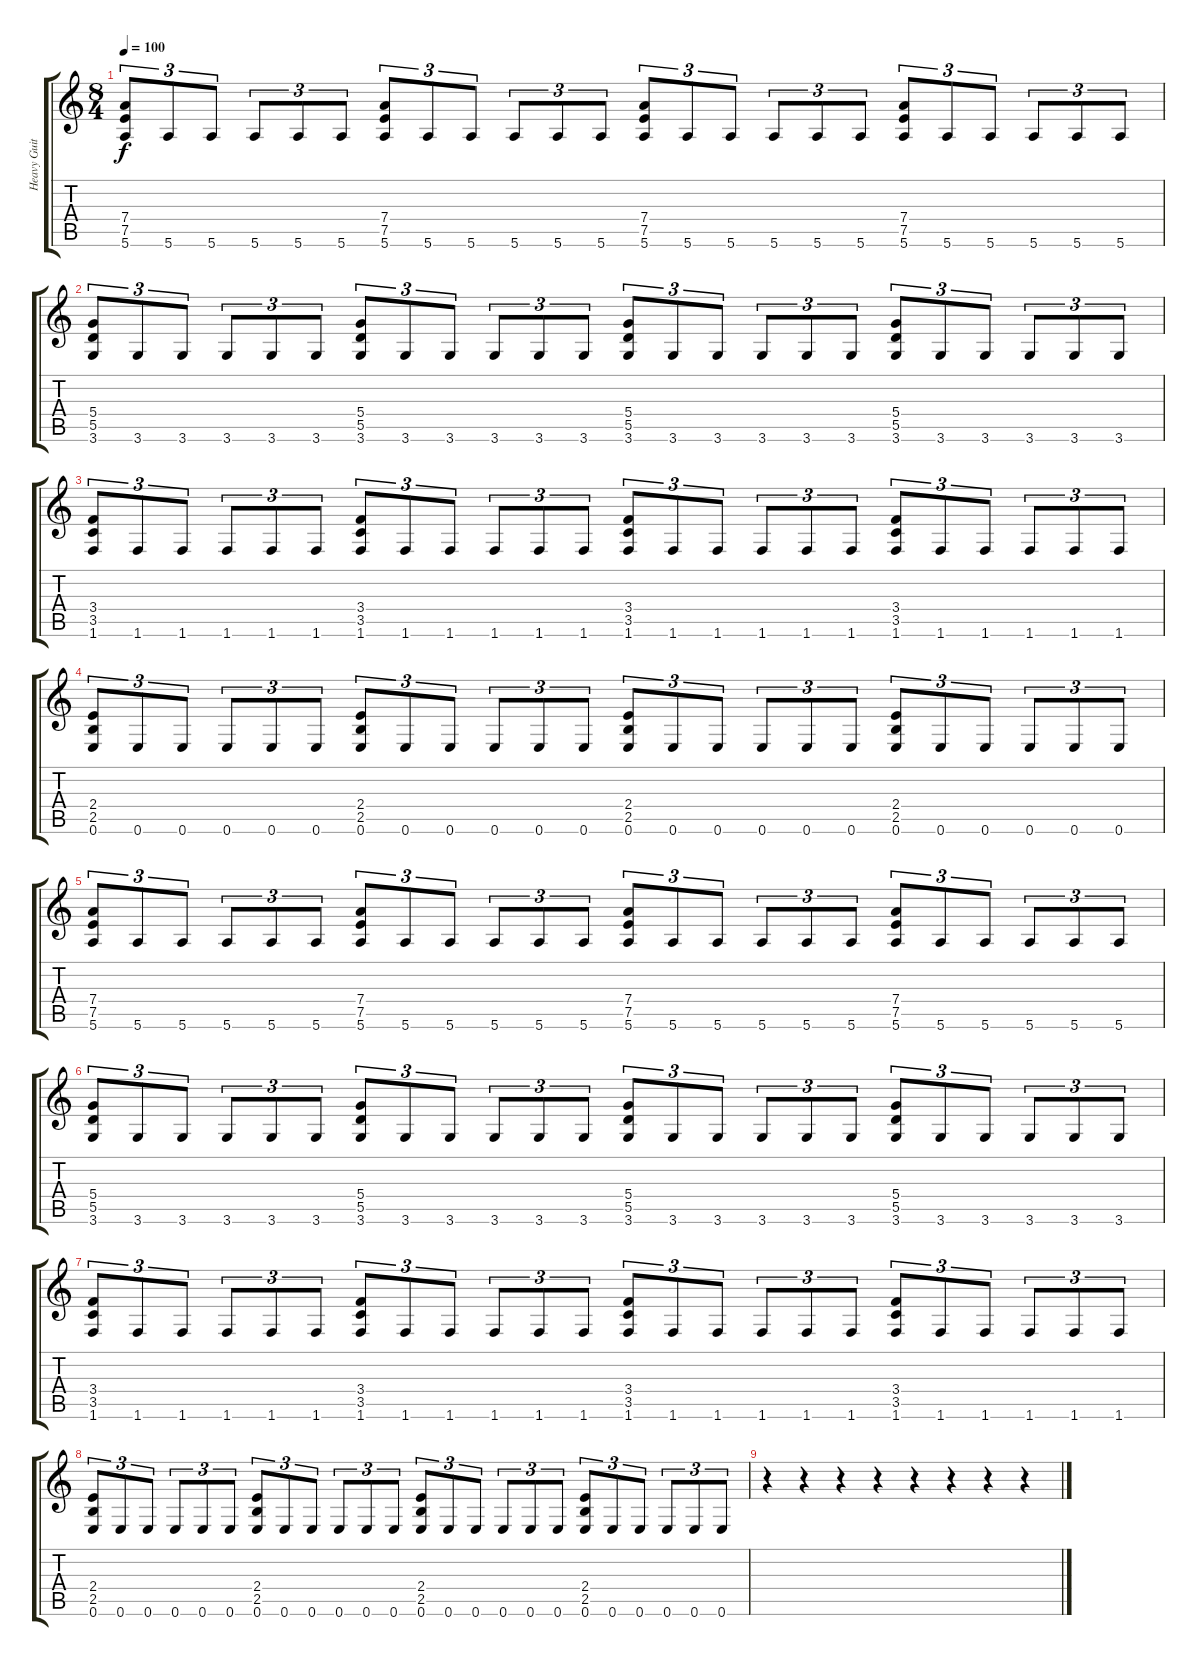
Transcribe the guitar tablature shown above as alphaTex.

\track ("Heavy Guitar2" "Heavy Guit") {instrument distortionguitar}
\staff {score tabs}
\tuning (E4 B3 G3 D3 A2 E2) {hide}
\ts (8 4)
\tempo 100
\clef g2
\ks c
(7.4 7.5 5.6).8{tu (3 2) dy f volume 12} 5.6.8{tu (3 2)} 5.6.8{tu (3 2)} 5.6.8{tu (3 2)} 5.6.8{tu (3 2)} 5.6.8{tu (3 2)} (7.4 7.5 5.6).8{tu (3 2)} 5.6.8{tu (3 2)} 5.6.8{tu (3 2)} 5.6.8{tu (3 2)} 5.6.8{tu (3 2)} 5.6.8{tu (3 2)} (7.4 7.5 5.6).8{tu (3 2)} 5.6.8{tu (3 2)} 5.6.8{tu (3 2)} 5.6.8{tu (3 2)} 5.6.8{tu (3 2)} 5.6.8{tu (3 2)} (7.4 7.5 5.6).8{tu (3 2)} 5.6.8{tu (3 2)} 5.6.8{tu (3 2)} 5.6.8{tu (3 2)} 5.6.8{tu (3 2)} 5.6.8{tu (3 2)} |
(5.4 5.5 3.6).8{tu (3 2)} 3.6.8{tu (3 2)} 3.6.8{tu (3 2)} 3.6.8{tu (3 2)} 3.6.8{tu (3 2)} 3.6.8{tu (3 2)} (5.4 5.5 3.6).8{tu (3 2)} 3.6.8{tu (3 2)} 3.6.8{tu (3 2)} 3.6.8{tu (3 2)} 3.6.8{tu (3 2)} 3.6.8{tu (3 2)} (5.4 5.5 3.6).8{tu (3 2)} 3.6.8{tu (3 2)} 3.6.8{tu (3 2)} 3.6.8{tu (3 2)} 3.6.8{tu (3 2)} 3.6.8{tu (3 2)} (5.4 5.5 3.6).8{tu (3 2)} 3.6.8{tu (3 2)} 3.6.8{tu (3 2)} 3.6.8{tu (3 2)} 3.6.8{tu (3 2)} 3.6.8{tu (3 2)} |
(3.4 3.5 1.6).8{tu (3 2) volume 8} 1.6.8{tu (3 2)} 1.6.8{tu (3 2)} 1.6.8{tu (3 2)} 1.6.8{tu (3 2)} 1.6.8{tu (3 2)} (3.4 3.5 1.6).8{tu (3 2)} 1.6.8{tu (3 2)} 1.6.8{tu (3 2)} 1.6.8{tu (3 2)} 1.6.8{tu (3 2)} 1.6.8{tu (3 2)} (3.4 3.5 1.6).8{tu (3 2)} 1.6.8{tu (3 2)} 1.6.8{tu (3 2)} 1.6.8{tu (3 2)} 1.6.8{tu (3 2)} 1.6.8{tu (3 2)} (3.4 3.5 1.6).8{tu (3 2)} 1.6.8{tu (3 2)} 1.6.8{tu (3 2)} 1.6.8{tu (3 2)} 1.6.8{tu (3 2)} 1.6.8{tu (3 2)} |
(2.4 2.5 0.6).8{tu (3 2)} 0.6.8{tu (3 2)} 0.6.8{tu (3 2)} 0.6.8{tu (3 2)} 0.6.8{tu (3 2)} 0.6.8{tu (3 2)} (2.4 2.5 0.6).8{tu (3 2)} 0.6.8{tu (3 2)} 0.6.8{tu (3 2)} 0.6.8{tu (3 2)} 0.6.8{tu (3 2)} 0.6.8{tu (3 2)} (2.4 2.5 0.6).8{tu (3 2)} 0.6.8{tu (3 2)} 0.6.8{tu (3 2)} 0.6.8{tu (3 2)} 0.6.8{tu (3 2)} 0.6.8{tu (3 2)} (2.4 2.5 0.6).8{tu (3 2)} 0.6.8{tu (3 2)} 0.6.8{tu (3 2)} 0.6.8{tu (3 2)} 0.6.8{tu (3 2)} 0.6.8{tu (3 2)} |
(7.4 7.5 5.6).8{tu (3 2) volume 4} 5.6.8{tu (3 2)} 5.6.8{tu (3 2)} 5.6.8{tu (3 2)} 5.6.8{tu (3 2)} 5.6.8{tu (3 2)} (7.4 7.5 5.6).8{tu (3 2)} 5.6.8{tu (3 2)} 5.6.8{tu (3 2)} 5.6.8{tu (3 2)} 5.6.8{tu (3 2)} 5.6.8{tu (3 2)} (7.4 7.5 5.6).8{tu (3 2)} 5.6.8{tu (3 2)} 5.6.8{tu (3 2)} 5.6.8{tu (3 2)} 5.6.8{tu (3 2)} 5.6.8{tu (3 2)} (7.4 7.5 5.6).8{tu (3 2)} 5.6.8{tu (3 2)} 5.6.8{tu (3 2)} 5.6.8{tu (3 2)} 5.6.8{tu (3 2)} 5.6.8{tu (3 2)} |
(5.4 5.5 3.6).8{tu (3 2)} 3.6.8{tu (3 2)} 3.6.8{tu (3 2)} 3.6.8{tu (3 2)} 3.6.8{tu (3 2)} 3.6.8{tu (3 2)} (5.4 5.5 3.6).8{tu (3 2)} 3.6.8{tu (3 2)} 3.6.8{tu (3 2)} 3.6.8{tu (3 2)} 3.6.8{tu (3 2)} 3.6.8{tu (3 2)} (5.4 5.5 3.6).8{tu (3 2)} 3.6.8{tu (3 2)} 3.6.8{tu (3 2)} 3.6.8{tu (3 2)} 3.6.8{tu (3 2)} 3.6.8{tu (3 2)} (5.4 5.5 3.6).8{tu (3 2)} 3.6.8{tu (3 2)} 3.6.8{tu (3 2)} 3.6.8{tu (3 2)} 3.6.8{tu (3 2)} 3.6.8{tu (3 2)} |
(3.4 3.5 1.6).8{tu (3 2)} 1.6.8{tu (3 2)} 1.6.8{tu (3 2)} 1.6.8{tu (3 2)} 1.6.8{tu (3 2)} 1.6.8{tu (3 2)} (3.4 3.5 1.6).8{tu (3 2)} 1.6.8{tu (3 2)} 1.6.8{tu (3 2)} 1.6.8{tu (3 2)} 1.6.8{tu (3 2)} 1.6.8{tu (3 2)} (3.4 3.5 1.6).8{tu (3 2)} 1.6.8{tu (3 2)} 1.6.8{tu (3 2)} 1.6.8{tu (3 2)} 1.6.8{tu (3 2)} 1.6.8{tu (3 2)} (3.4 3.5 1.6).8{tu (3 2)} 1.6.8{tu (3 2)} 1.6.8{tu (3 2)} 1.6.8{tu (3 2)} 1.6.8{tu (3 2)} 1.6.8{tu (3 2)} |
(2.4 2.5 0.6).8{tu (3 2) volume 0} 0.6.8{tu (3 2)} 0.6.8{tu (3 2)} 0.6.8{tu (3 2)} 0.6.8{tu (3 2)} 0.6.8{tu (3 2)} (2.4 2.5 0.6).8{tu (3 2)} 0.6.8{tu (3 2)} 0.6.8{tu (3 2)} 0.6.8{tu (3 2)} 0.6.8{tu (3 2)} 0.6.8{tu (3 2)} (2.4 2.5 0.6).8{tu (3 2)} 0.6.8{tu (3 2)} 0.6.8{tu (3 2)} 0.6.8{tu (3 2)} 0.6.8{tu (3 2)} 0.6.8{tu (3 2)} (2.4 2.5 0.6).8{tu (3 2)} 0.6.8{tu (3 2)} 0.6.8{tu (3 2)} 0.6.8{tu (3 2)} 0.6.8{tu (3 2)} 0.6.8{tu (3 2)} |
r.4 r.4 r.4 r.4 r.4 r.4 r.4 r.4
